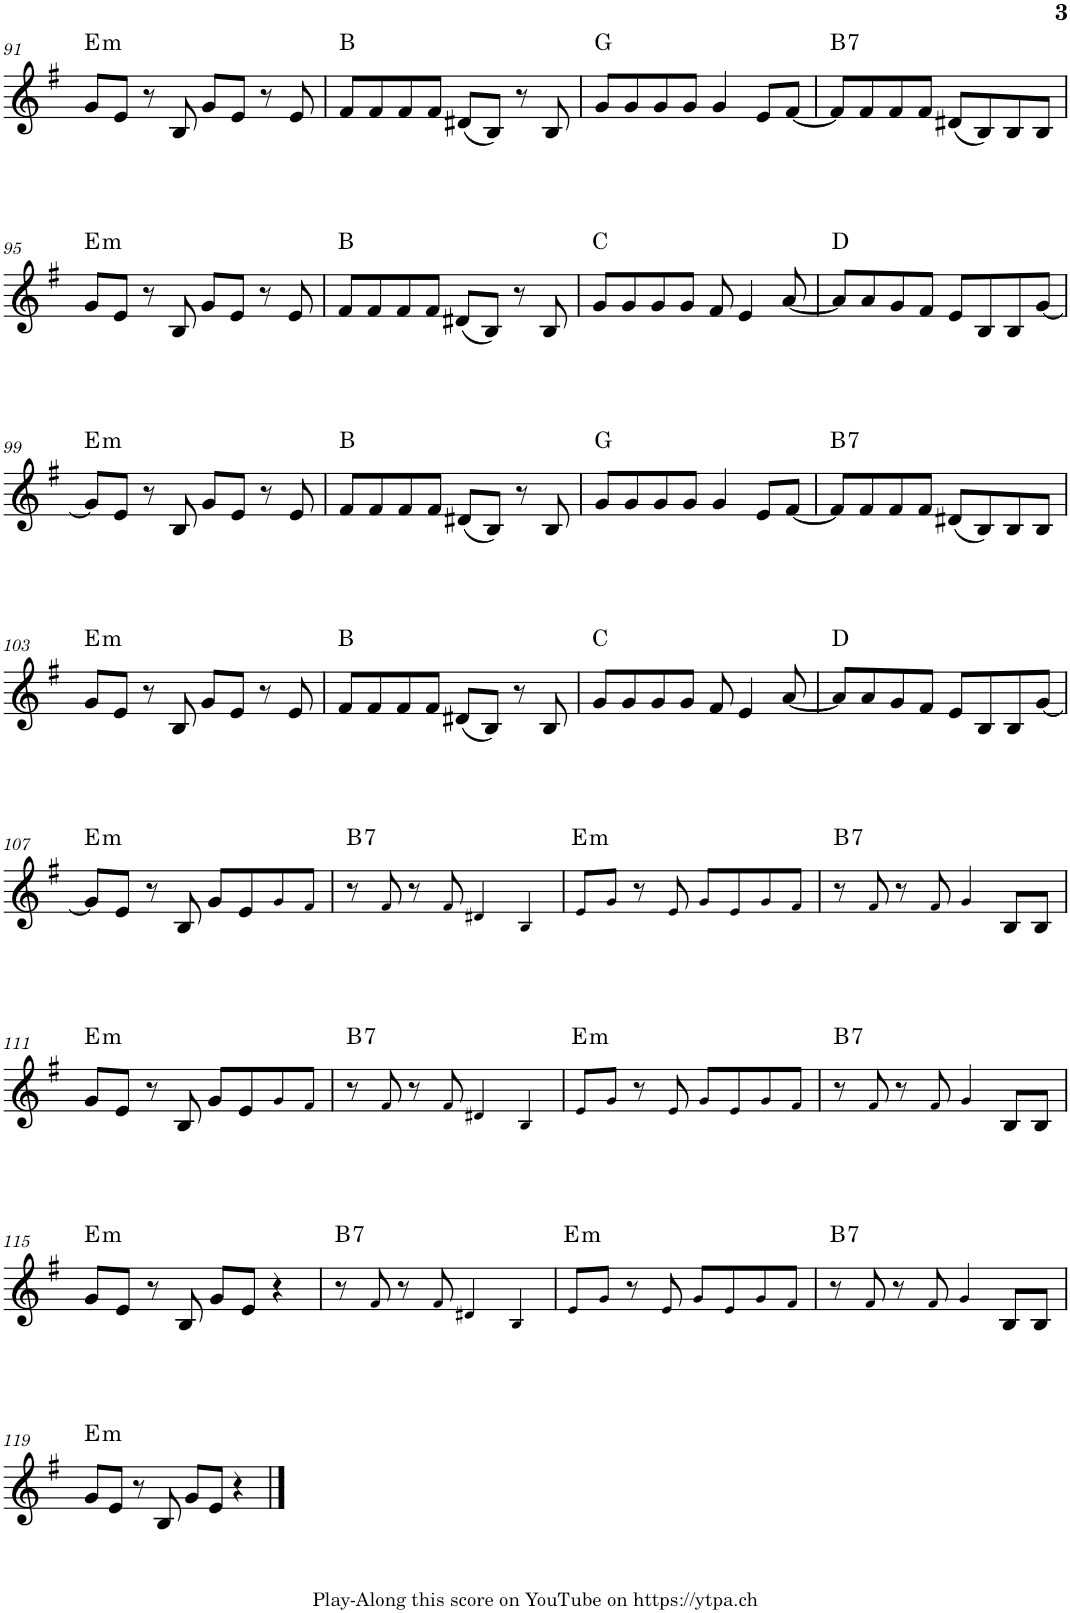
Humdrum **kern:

**kern	**harte
*part1	*part1
*staff1	*
*I"Piano	*
*I'Pno.	*
!!LO:PB:g=z
*clefG2	*
*k[f#]	*
*M4/4	*
=91	=91
!	!LO:H:kt=m
8g/L	E:min
8e/J	.
8r	.
8B/	.
8g/L	.
8e/J	.
8r	.
8e/	.
=92	=92
8f#/L	B:maj
8f#/	.
8f#/	.
8f#/J	.
(8d#X/L	.
8B/J)	.
8r	.
8B/	.
=93	=93
8g/L	G:maj
8g/	.
8g/	.
8g/J	.
4g/	.
8e/L	.
[8f#/J	.
=94	=94
!	!LO:H:kt=7
8f#/L]	B:7
8f#/	.
8f#/	.
8f#/J	.
(8d#X/L	.
8B/)	.
8B/	.
8B/J	.
!!LO:LB:g=z
=95	=95
!	!LO:H:kt=m
8g/L	E:min
8e/J	.
8r	.
8B/	.
8g/L	.
8e/J	.
8r	.
8e/	.
=96	=96
8f#/L	B:maj
8f#/	.
8f#/	.
8f#/J	.
(8d#X/L	.
8B/J)	.
8r	.
8B/	.
=97	=97
8g/L	C:maj
8g/	.
8g/	.
8g/J	.
8f#/	.
4e/	.
[8a/	.
=98	=98
8a/L]	D:maj
8a/	.
8g/	.
8f#/J	.
8e/L	.
8B/	.
8B/	.
[8g/J	.
!!LO:LB:g=z
=99	=99
!	!LO:H:kt=m
8g/L]	E:min
8e/J	.
8r	.
8B/	.
8g/L	.
8e/J	.
8r	.
8e/	.
=100	=100
8f#/L	B:maj
8f#/	.
8f#/	.
8f#/J	.
(8d#X/L	.
8B/J)	.
8r	.
8B/	.
=101	=101
8g/L	G:maj
8g/	.
8g/	.
8g/J	.
4g/	.
8e/L	.
[8f#/J	.
=102	=102
!	!LO:H:kt=7
8f#/L]	B:7
8f#/	.
8f#/	.
8f#/J	.
(8d#X/L	.
8B/)	.
8B/	.
8B/J	.
!!LO:LB:g=z
=103	=103
!	!LO:H:kt=m
8g/L	E:min
8e/J	.
8r	.
8B/	.
8g/L	.
8e/J	.
8r	.
8e/	.
=104	=104
8f#/L	B:maj
8f#/	.
8f#/	.
8f#/J	.
(8d#X/L	.
8B/J)	.
8r	.
8B/	.
=105	=105
8g/L	C:maj
8g/	.
8g/	.
8g/J	.
8f#/	.
4e/	.
[8a/	.
=106	=106
8a/L]	D:maj
8a/	.
8g/	.
8f#/J	.
8e/L	.
8B/	.
8B/	.
[8g/J	.
!!LO:LB:g=z
=107	=107
!	!LO:H:kt=m
8g/L]	E:min
8e/J	.
8r	.
8B/	.
8g/L	.
8e/	.
8g!/	.
8f#!/J	.
=108	=108
!	!LO:H:kt=7
8r	B:7
8f#!/	.
8r	.
8f#!/	.
4d#X!/	.
4B!/	.
=109	=109
!	!LO:H:kt=m
8e!/L	E:min
8g!/J	.
8r	.
8e!/	.
8g!/L	.
8e!/	.
8g!/	.
8f#!/J	.
=110	=110
!	!LO:H:kt=7
8r	B:7
8f#!/	.
8r	.
8f#!/	.
4g!/	.
8B/L	.
8B/J	.
!!LO:LB:g=z
=111	=111
!	!LO:H:kt=m
8g/L	E:min
8e/J	.
8r	.
8B/	.
8g/L	.
8e/	.
8g!/	.
8f#!/J	.
=112	=112
!	!LO:H:kt=7
8r	B:7
8f#!/	.
8r	.
8f#!/	.
4d#X!/	.
4B!/	.
=113	=113
!	!LO:H:kt=m
8e!/L	E:min
8g!/J	.
8r	.
8e!/	.
8g!/L	.
8e!/	.
8g!/	.
8f#!/J	.
=114	=114
!	!LO:H:kt=7
8r	B:7
8f#!/	.
8r	.
8f#!/	.
4g!/	.
8B/L	.
8B/J	.
!!LO:LB:g=z
=115	=115
!	!LO:H:kt=m
8g/L	E:min
8e/J	.
8r	.
8B/	.
8g/L	.
8e/J	.
4r	.
=116	=116
!	!LO:H:kt=7
8r	B:7
8f#!/	.
8r	.
8f#!/	.
4d#X!/	.
4B!/	.
=117	=117
!	!LO:H:kt=m
8e!/L	E:min
8g!/J	.
8r	.
8e!/	.
8g!/L	.
8e!/	.
8g!/	.
8f#!/J	.
=118	=118
!	!LO:H:kt=7
8r	B:7
8f#!/	.
8r	.
8f#!/	.
4g!/	.
8B/L	.
8B/J	.
!!LO:LB:g=z
=119	=119
!	!LO:H:kt=m
8g/L	E:min
8e/J	.
8r	.
8B/	.
8g/L	.
8e/J	.
4r	.
==	==
*-	*-
